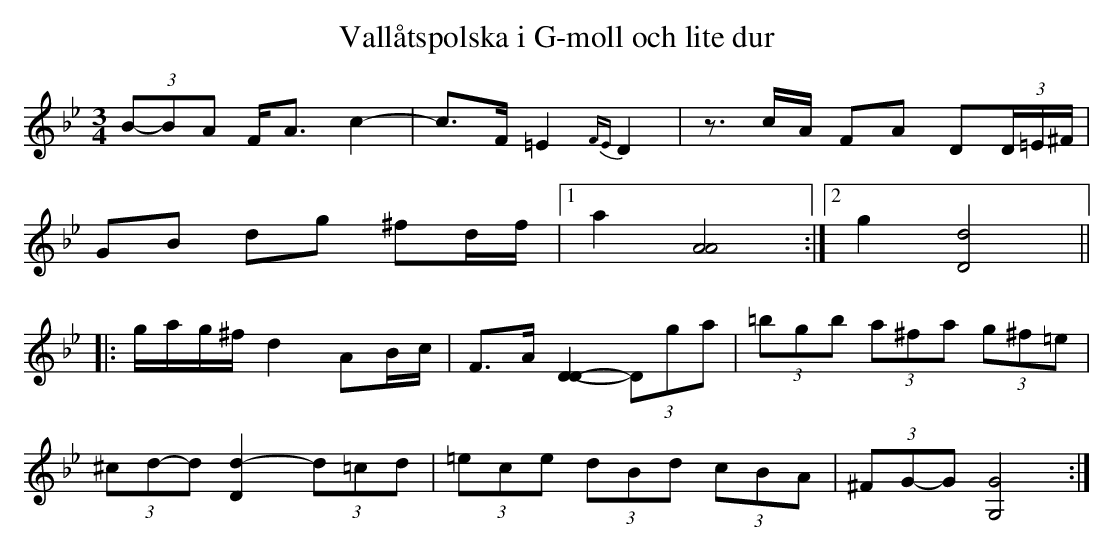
X:1
T:Vallåtspolska i G-moll och lite dur
M:3/4
L:1/16
K:Gm
C:Linus Fredin
(3B2-B2A2 FA3 c4-|c3F =E4{FE} D4|z3cA F2A2 D2(3D=E^F|
G2B2 d2g2 ^f2df|1a4 [AA]8:|2g4 [dD]8||
|:gag^f d4 A2Bc|F3A [DD]4- (3D2g2a2| (3=b2g2b2 (3a2^f2a2 (3g2^f2=e2|
(3^c2d2-d2 [dD]4- (3d2=c2d2| (3=e2c2e2 (3d2B2d2 (3c2B2A2| (3^F2G2-G2 [G,G]8:|
